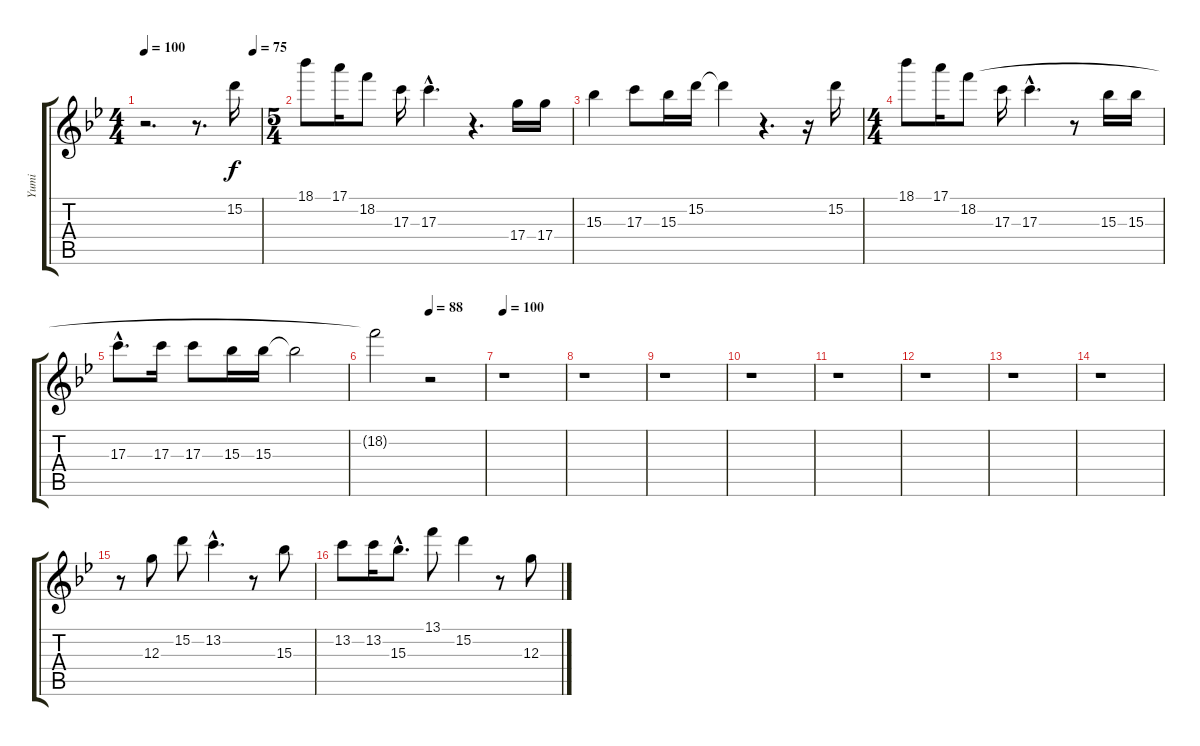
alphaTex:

\track ("Yumi" "Yumi") {instrument acousticguitarnylon}
\staff {score tabs}
\tuning (E4 B3 G3 D3 A2 E2) {hide}
\ts (4 4)
\tempo 100
\tempo (75 0.9375)
\tempo 100
\clef g2
\ks gminor
r.2{d dy f instrument acousticguitarnylon} r.8{d} 15.2.16 |
\ts (5 4)
18.1.8 17.1.16 18.2.8 17.3.16 17.3{hac}.4{d} r.4{d} 17.4.16 17.4.16 |
15.3.4 17.3.8 15.3.16 15.2.16 15.2{t}.4 r.4{d} r.16 15.2.16 |
\ts (4 4)
18.1.8 17.1.16 18.2.8 17.3.16 17.3{hac}.4{d} r.8 15.3.16 15.3.16 |
17.3{hac}.8{d} 17.3.16 17.3.8 15.3.16 15.3.16 15.3{t}.2 |
\tempo (88 0.5)
18.2{t}.2 r.2 |
\tempo 100
r.1 |
r.1 |
r.1 |
r.1 |
r.1 |
r.1 |
r.1 |
r.1 |
r.8 12.3.8{volume 16} 15.2.8 13.2{hac}.4{d} r.8 15.3.8 |
13.2.8 13.2.16 15.3{hac}.8{d} 13.1.8 15.2.4 r.8 12.3.8
